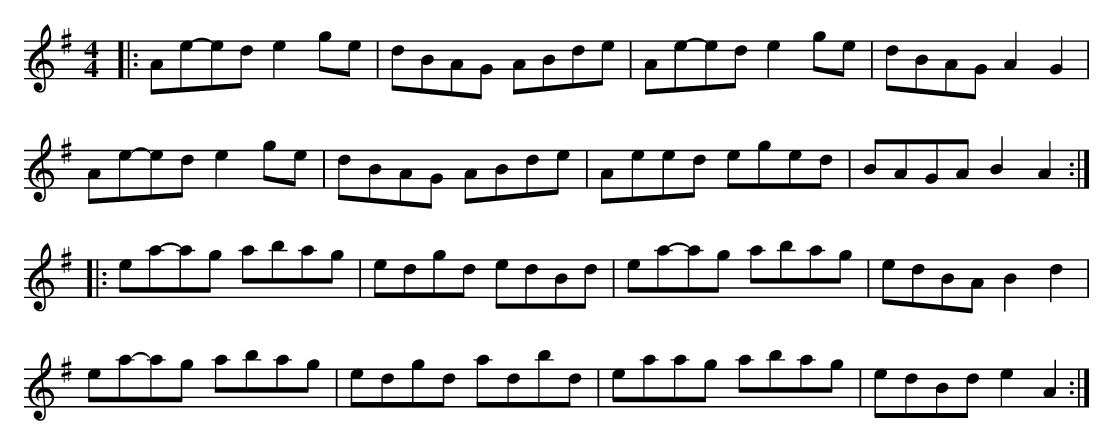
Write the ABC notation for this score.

X:1
M:4/4
K:G
|:Ae-ed e2 ge|dBAG ABde|Ae-ed e2 ge|dBAG A2 G2|
Ae-ed e2 ge|dBAG ABde|Aeed eged|BAGA B2 A2:|
|:ea-ag abag|edgd edBd|ea-ag abag|edBA B2 d2|
ea-ag abag|edgd adbd|eaag abag|edBd e2 A2:|
